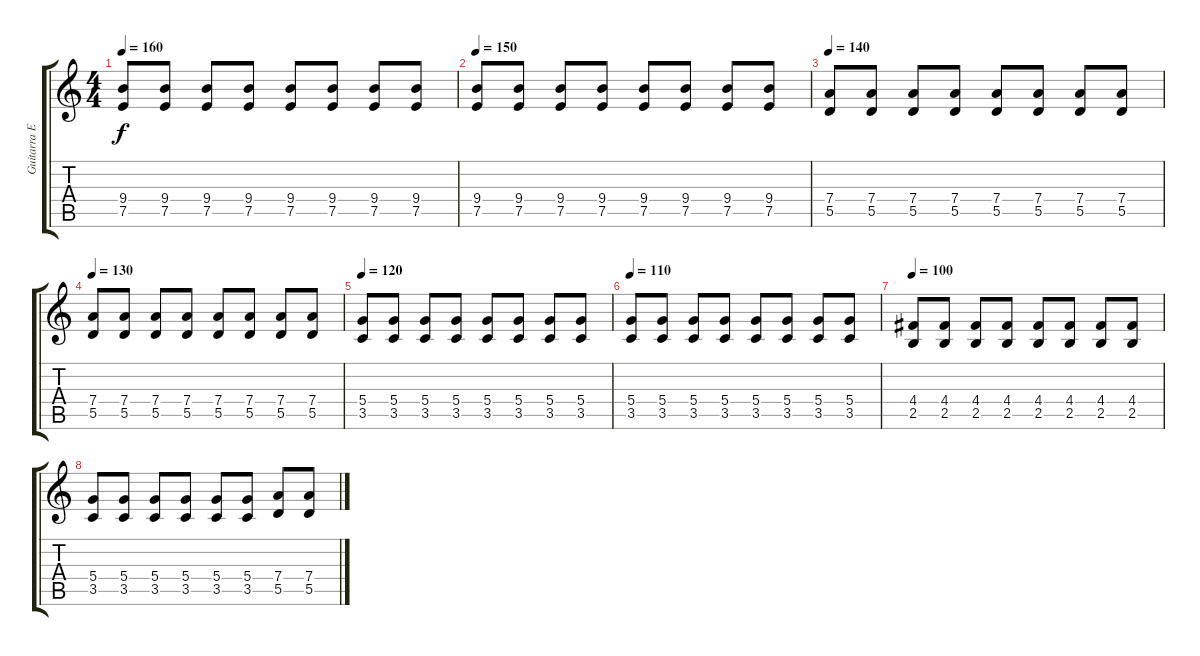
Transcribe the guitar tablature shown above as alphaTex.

\track ("Guitarra Electrica" "Guitarra E") {instrument guitarharmonics}
\staff {score tabs}
\tuning (E4 B3 G3 D3 A2 E2) {hide}
\ts (4 4)
\tempo 160
\clef g2
\ks c
(9.4 7.5).8{dy f} (9.4 7.5).8 (9.4 7.5).8 (9.4 7.5).8 (9.4 7.5).8 (9.4 7.5).8 (9.4 7.5).8 (9.4 7.5).8 |
\tempo 150
(9.4 7.5).8{volume 2} (9.4 7.5).8 (9.4 7.5).8 (9.4 7.5).8 (9.4 7.5).8 (9.4 7.5).8 (9.4 7.5).8 (9.4 7.5).8 |
\tempo 140
(7.4 5.5).8 (7.4 5.5).8 (7.4 5.5).8 (7.4 5.5).8 (7.4 5.5).8 (7.4 5.5).8 (7.4 5.5).8 (7.4 5.5).8 |
\tempo 130
(7.4 5.5).8{volume 1} (7.4 5.5).8 (7.4 5.5).8 (7.4 5.5).8 (7.4 5.5).8 (7.4 5.5).8 (7.4 5.5).8 (7.4 5.5).8 |
\tempo 120
(5.4 3.5).8 (5.4 3.5).8 (5.4 3.5).8 (5.4 3.5).8 (5.4 3.5).8 (5.4 3.5).8 (5.4 3.5).8 (5.4 3.5).8 |
\tempo 110
(5.4 3.5).8{volume 0} (5.4 3.5).8 (5.4 3.5).8 (5.4 3.5).8 (5.4 3.5).8 (5.4 3.5).8 (5.4 3.5).8 (5.4 3.5).8 |
\tempo 100
(4.4 2.5).8 (4.4 2.5).8 (4.4 2.5).8 (4.4 2.5).8 (4.4 2.5).8 (4.4 2.5).8 (4.4 2.5).8 (4.4 2.5).8 |
(5.4 3.5).8 (5.4 3.5).8 (5.4 3.5).8 (5.4 3.5).8 (5.4 3.5).8 (5.4 3.5).8 (7.4 5.5).8 (7.4 5.5).8
